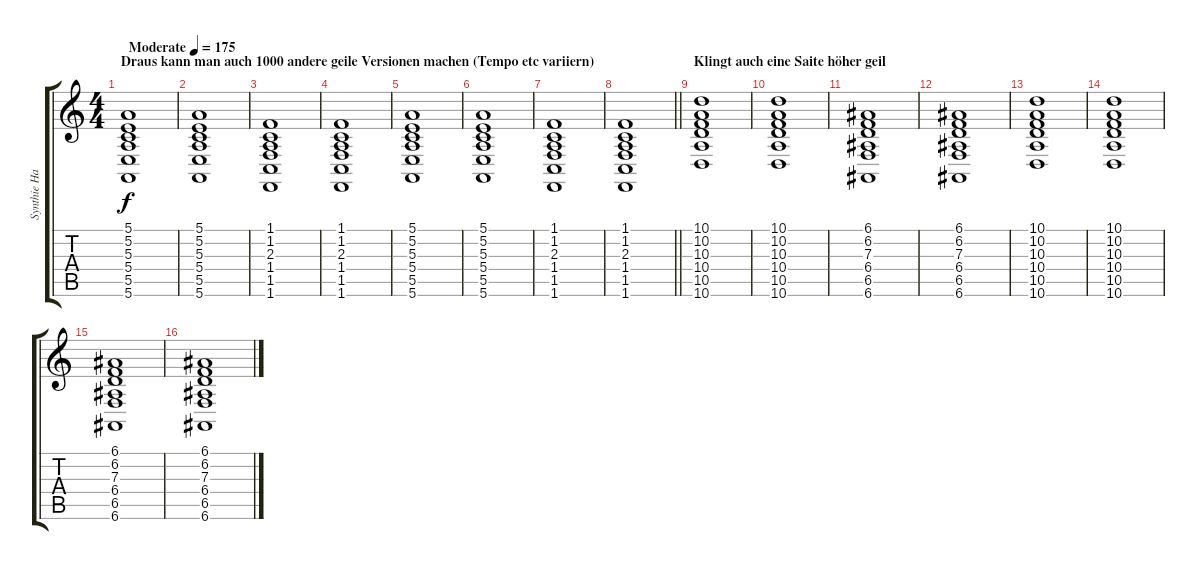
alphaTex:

\track ("Synthie Harm" "Synthie Ha") {instrument stringensemble1}
\staff {score tabs}
\tuning (E4 B3 G3 E3 B2 E2) {hide}
\ts (4 4)
\section ("" "Draus kann man auch 1000 andere geile Versionen machen (Tempo etc variiern)")
\tempo (175 "Moderate")
\clef g2
\ks c
(5.1 5.2 5.3 5.4 5.5 5.6).1{dy f instrument stringensemble1} |
(5.1 5.2 5.3 5.4 5.5 5.6).1 |
(1.1 1.2 2.3 1.4 1.5 1.6).1 |
(1.1 1.2 2.3 1.4 1.5 1.6).1 |
(5.1 5.2 5.3 5.4 5.5 5.6).1 |
(5.1 5.2 5.3 5.4 5.5 5.6).1 |
(1.1 1.2 2.3 1.4 1.5 1.6).1 |
\barLineRight lightlight
(1.1 1.2 2.3 1.4 1.5 1.6).1 |
\section ("" "Klingt auch eine Saite höher geil")
(10.1 10.2 10.3 10.4 10.5 10.6).1 |
(10.1 10.2 10.3 10.4 10.5 10.6).1 |
(6.1 6.2 7.3 6.4 6.5 6.6).1 |
(6.1 6.2 7.3 6.4 6.5 6.6).1 |
(10.1 10.2 10.3 10.4 10.5 10.6).1 |
(10.1 10.2 10.3 10.4 10.5 10.6).1 |
(6.1 6.2 7.3 6.4 6.5 6.6).1 |
(6.1 6.2 7.3 6.4 6.5 6.6).1
